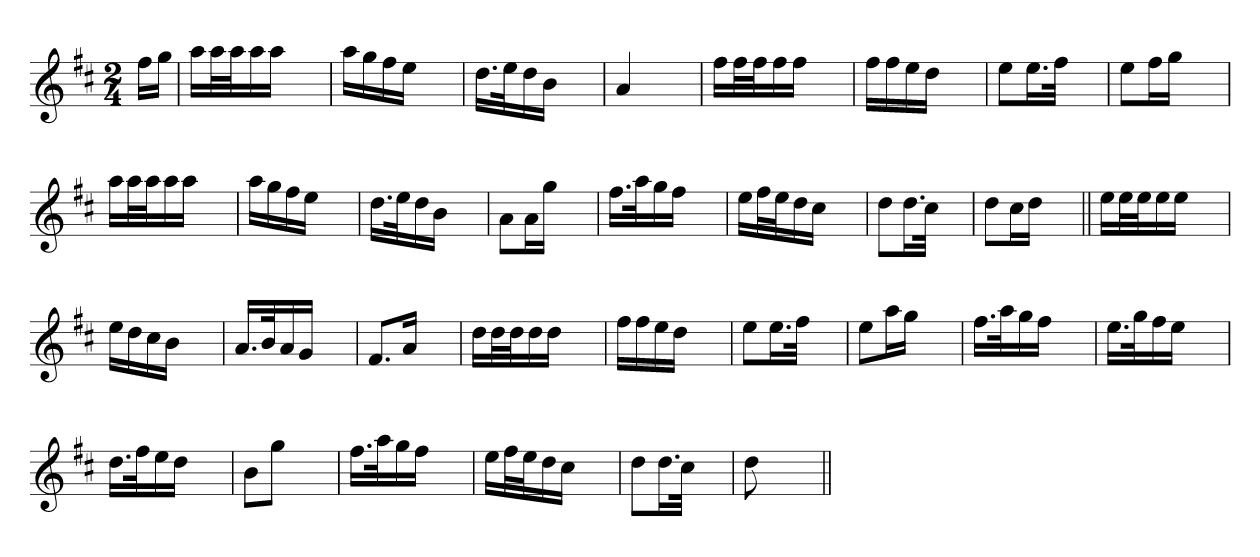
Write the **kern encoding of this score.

**kern
*part1
*staff1
*clefG2
*k[f#c#]
*D:
*M2/4
=1
16ff#LL
16ggJJ
=
16aaLL
32aaL
32aaJ
16aa
16aaJJ
4ryy
=
16aaLL
16gg
16ff#
16eeJJ
4ryy
=
16.ddLL
32eeK
16dd
16bJJ
4ryy
=
4a
4ryy
=
16ff#LL
32ff#L
32ff#J
16ff#
16ff#JJ
4ryy
=
16ff#LL
16ff#
16ee
16ddJJ
4ryy
=
8eeL
16.eeL
32ff#JJk
4ryy
=
8eeL
16ff#L
16ggJJ
4ryy
=
16aaLL
32aaL
32aaJ
16aa
16aaJJ
4ryy
=
16aaLL
16gg
16ff#
16eeJJ
4ryy
=
16.ddLL
32eeK
16dd
16bJJ
4ryy
=
8aL
16aL
16ggJJ
4ryy
=
16.ff#LL
32aaK
16gg
16ff#JJ
4ryy
=
16eeLL
32ff#L
32eeJ
16dd
16cc#JJ
4ryy
=
8ddL
16.ddL
32cc#JJk
4ryy
=
8ddL
16cc#L
16ddJJ
4ryy
=||
16eeLL
32eeL
32eeJ
16ee
16eeJJ
4ryy
=
16eeLL
16dd
16cc#
16bJJ
4ryy
=
16.aLL
32bK
16a
16gJJ
4ryy
=
8.f#L
16aJk
4ryy
=
16ddLL
32ddL
32ddJ
16dd
16ddJJ
4ryy
=
16ff#LL
16ff#
16ee
16ddJJ
4ryy
=
8eeL
16.eeL
32ff#JJk
4ryy
=
8eeL
16aaL
16ggJJ
4ryy
=
16.ff#LL
32aaK
16gg
16ff#JJ
4ryy
=
16.eeLL
32ggK
16ff#
16eeJJ
4ryy
=
16.ddLL
32ff#K
16ee
16ddJJ
4ryy
=
8bL
8ggJ
4ryy
=
16.ff#LL
32aaK
16gg
16ff#JJ
4ryy
=
16eeLL
32ff#L
32eeJ
16dd
16cc#JJ
4ryy
=
8ddL
16.ddL
32cc#JJk
4ryy
=
8dd
4.ryy
=||
*-
